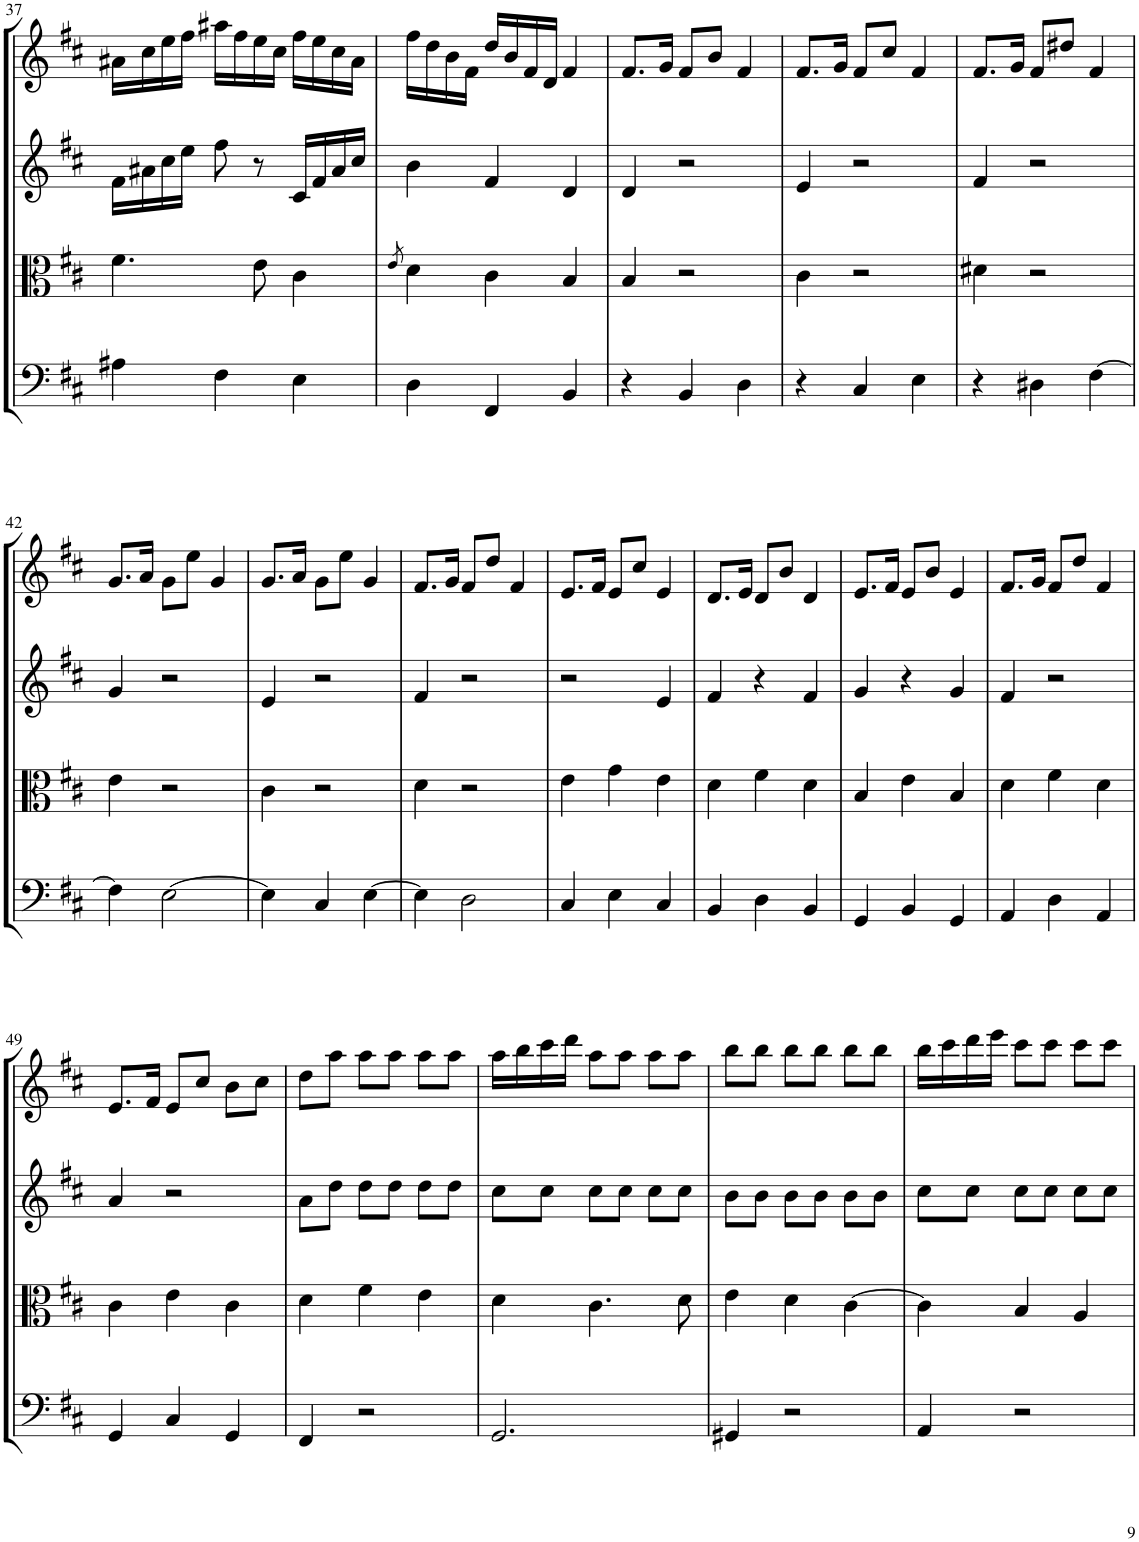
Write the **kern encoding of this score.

**kern	**kern	**kern	**kern
*part4	*part3	*part2	*part1
*staff4	*staff3	*staff2	*staff1
*I"Violoncello	*I"Viola	*I"Violin II	*I"Violin I
!!LO:PB:g=z
*clefF4	*clefC3	*clefG2	*clefG2
*k[f#c#]	*k[f#c#]	*k[f#c#]	*k[f#c#]
*M3/4	*M3/4	*M3/4	*M3/4
=37	=37	=37	=37
4A#X\	4.f#\	16f#\LL	16a#X\LL
.	.	16a#X\	16cc#\
.	.	16cc#\	16ee\
.	.	16ee\JJ	16ff#\JJ
4F#\	.	8ff#\	16aa#X\LL
.	.	.	16ff#\
.	8e\	8r	16ee\
.	.	.	16cc#\JJ
4E\	4c#\	16c#/LL	16ff#\LL
.	.	16f#/	16ee\
.	.	16a#/	16cc#\
.	.	16cc#/JJ	16a#\JJ
=38	=38	=38	=38
.	8qe/	.	.
4D\	4d\	4b\	16ff#\LL
.	.	.	16dd\
.	.	.	16b\
.	.	.	16f#\JJ
4FF#/	4c#\	4f#/	16dd/LL
.	.	.	16b/
.	.	.	16f#/
.	.	.	16d/JJ
4BB/	4B/	4d/	4f#/
=39	=39	=39	=39
4r	4B/	4d/	8.f#/L
.	.	.	16g/Jk
4BB/	2r	2r	8f#/L
.	.	.	8b/J
4D\	.	.	4f#/
=40	=40	=40	=40
4r	4c#\	4e/	8.f#/L
.	.	.	16g/Jk
4C#/	2r	2r	8f#/L
.	.	.	8cc#/J
4E\	.	.	4f#/
=41	=41	=41	=41
4r	4d#X\	4f#/	8.f#/L
.	.	.	16g/Jk
4D#X\	2r	2r	8f#/L
.	.	.	8dd#X/J
[4F#\	.	.	4f#/
!!LO:LB:g=z
=42	=42	=42	=42
4F#\]	4e\	4g/	8.g/L
.	.	.	16a/Jk
[2E\	2r	2r	8g\L
.	.	.	8ee\J
.	.	.	4g/
=43	=43	=43	=43
4E\]	4c#\	4e/	8.g/L
.	.	.	16a/Jk
4C#/	2r	2r	8g\L
.	.	.	8ee\J
[4E\	.	.	4g/
=44	=44	=44	=44
4E\]	4d\	4f#/	8.f#/L
.	.	.	16g/Jk
2D\	2r	2r	8f#/L
.	.	.	8dd/J
.	.	.	4f#/
=45	=45	=45	=45
4C#/	4e\	2r	8.e/L
.	.	.	16f#/Jk
4E\	4g\	.	8e/L
.	.	.	8cc#/J
4C#/	4e\	4e/	4e/
=46	=46	=46	=46
4BB/	4d\	4f#/	8.d/L
.	.	.	16e/Jk
4D\	4f#\	4r	8d/L
.	.	.	8b/J
4BB/	4d\	4f#/	4d/
=47	=47	=47	=47
4GG/	4B/	4g/	8.e/L
.	.	.	16f#/Jk
4BB/	4e\	4r	8e/L
.	.	.	8b/J
4GG/	4B/	4g/	4e/
=48	=48	=48	=48
4AA/	4d\	4f#/	8.f#/L
.	.	.	16g/Jk
4D\	4f#\	2r	8f#/L
.	.	.	8dd/J
4AA/	4d\	.	4f#/
!!LO:LB:g=z
=49	=49	=49	=49
4GG/	4c#\	4a/	8.e/L
.	.	.	16f#/Jk
4C#/	4e\	2r	8e/L
.	.	.	8cc#/J
4GG/	4c#\	.	8b\L
.	.	.	8cc#\J
=50	=50	=50	=50
4FF#/	4d\	8a\L	8dd\L
.	.	8dd\J	8aa\J
2r	4f#\	8dd\L	8aa\L
.	.	8dd\J	8aa\J
.	4e\	8dd\L	8aa\L
.	.	8dd\J	8aa\J
=51	=51	=51	=51
2.GG/	4d\	8cc#\L	16aa\LL
.	.	.	16bb\
.	.	8cc#\J	16ccc#\
.	.	.	16ddd\JJ
.	4.c#\	8cc#\L	8aa\L
.	.	8cc#\J	8aa\J
.	.	8cc#\L	8aa\L
.	8d\	8cc#\J	8aa\J
=52	=52	=52	=52
4GG#X/	4e\	8b\L	8bb\L
.	.	8b\J	8bb\J
2r	4d\	8b\L	8bb\L
.	.	8b\J	8bb\J
.	[4c#\	8b\L	8bb\L
.	.	8b\J	8bb\J
=53	=53	=53	=53
4AA/	4c#\]	8cc#\L	16bb\LL
.	.	.	16ccc#\
.	.	8cc#\J	16ddd\
.	.	.	16eee\JJ
2r	4B/	8cc#\L	8ccc#\L
.	.	8cc#\J	8ccc#\J
.	4A/	8cc#\L	8ccc#\L
.	.	8cc#\J	8ccc#\J
=	=	=	=
*-	*-	*-	*-
